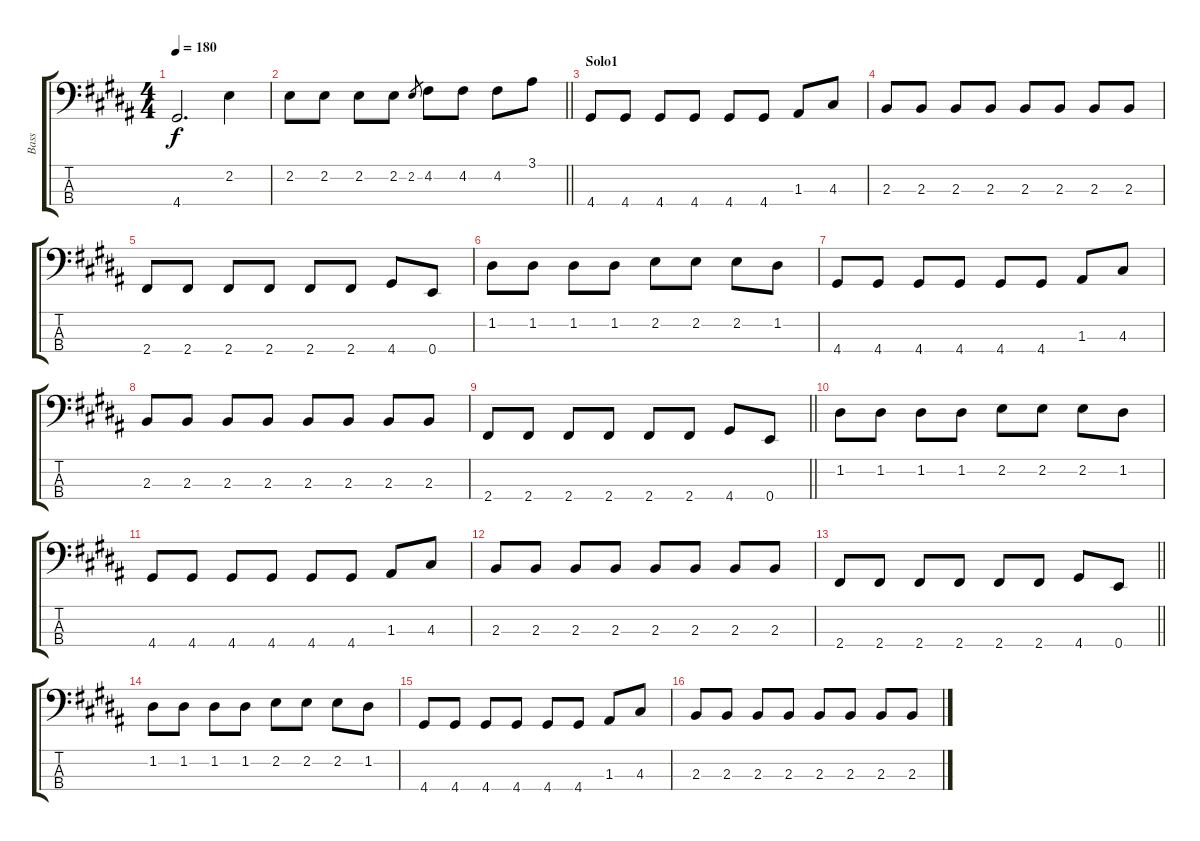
\track ("Bass" "Bass") {instrument electricbassfinger}
\staff {score tabs}
\tuning (G2 D2 A1 E1) {hide}
\ts (4 4)
\tempo 180
\clef f4
\ks g#minor
4.4.2{d dy f} 2.2.4 |
\barLineRight lightlight
2.2.8 2.2.8 2.2.8 2.2.8 2.2.8{gr} 4.2.8 4.2.8 4.2.8 3.1.8 |
\section ("" "Solo1")
4.4.8 4.4.8 4.4.8 4.4.8 4.4.8 4.4.8 1.3.8 4.3.8 |
2.3.8 2.3.8 2.3.8 2.3.8 2.3.8 2.3.8 2.3.8 2.3.8 |
2.4.8 2.4.8 2.4.8 2.4.8 2.4.8 2.4.8 4.4.8 0.4.8 |
1.2.8 1.2.8 1.2.8 1.2.8 2.2.8 2.2.8 2.2.8 1.2.8 |
4.4.8 4.4.8 4.4.8 4.4.8 4.4.8 4.4.8 1.3.8 4.3.8 |
2.3.8 2.3.8 2.3.8 2.3.8 2.3.8 2.3.8 2.3.8 2.3.8 |
\barLineRight lightlight
2.4.8 2.4.8 2.4.8 2.4.8 2.4.8 2.4.8 4.4.8 0.4.8 |
1.2.8 1.2.8 1.2.8 1.2.8 2.2.8 2.2.8 2.2.8 1.2.8 |
4.4.8 4.4.8 4.4.8 4.4.8 4.4.8 4.4.8 1.3.8 4.3.8 |
2.3.8 2.3.8 2.3.8 2.3.8 2.3.8 2.3.8 2.3.8 2.3.8 |
\barLineRight lightlight
2.4.8 2.4.8 2.4.8 2.4.8 2.4.8 2.4.8 4.4.8 0.4.8 |
1.2.8 1.2.8 1.2.8 1.2.8 2.2.8 2.2.8 2.2.8 1.2.8 |
4.4.8 4.4.8 4.4.8 4.4.8 4.4.8 4.4.8 1.3.8 4.3.8 |
2.3.8 2.3.8 2.3.8 2.3.8 2.3.8 2.3.8 2.3.8 2.3.8
